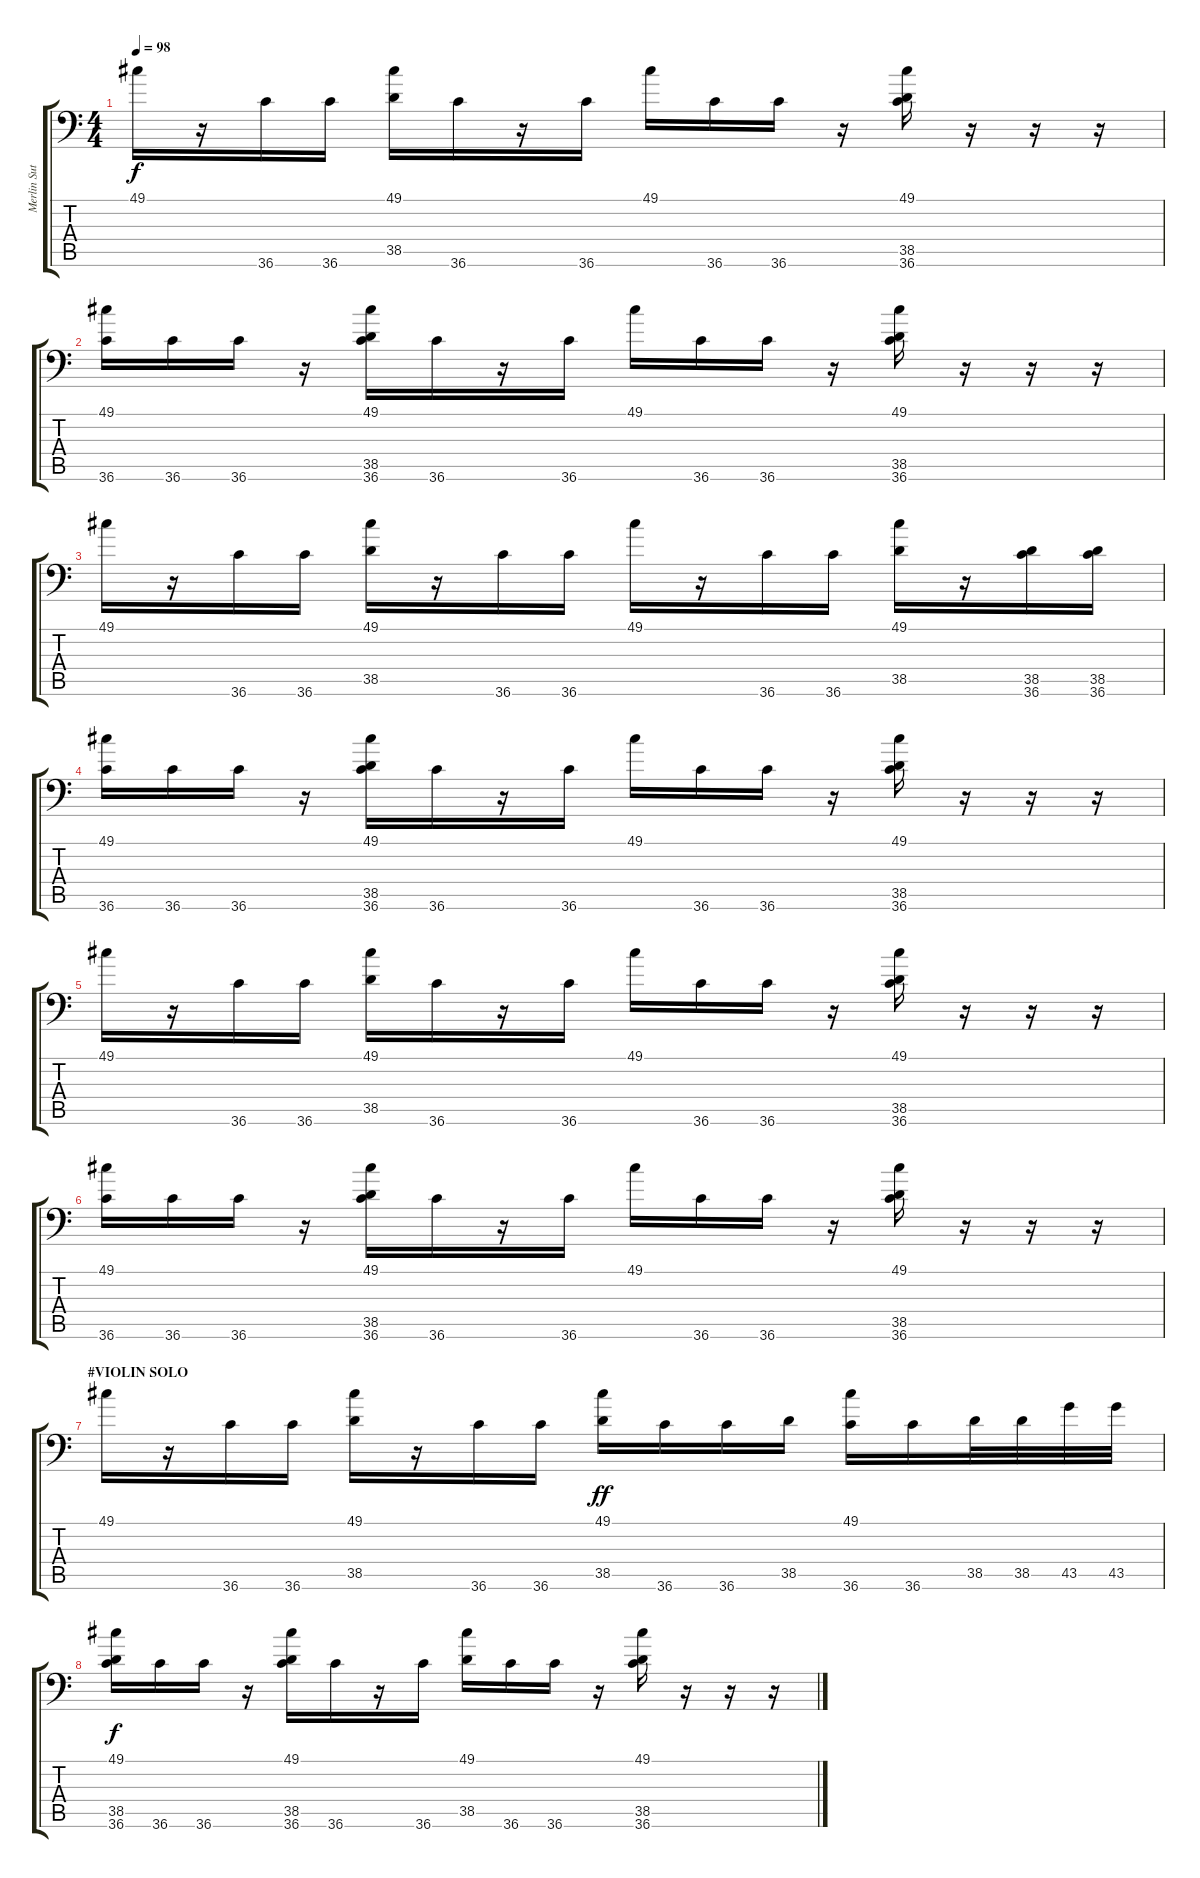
\track ("Merlin Sutter" "Merlin Sut") {instrument acousticgrandpiano}
\staff {score tabs}
\tuning (C-1 C-1 C-1 C-1 C-1 C-1) {hide}
\ts (4 4)
\tempo 98
\clef f4
\ks c
49.1.16{dy f} r.16 36.6.16 36.6.16 (49.1 38.5).16 36.6.16 r.16 36.6.16 49.1.16 36.6.16 36.6.16 r.16 (49.1 38.5 36.6).16 r.16 r.16 r.16 |
(49.1 36.6).16 36.6.16 36.6.16 r.16 (49.1 38.5 36.6).16 36.6.16 r.16 36.6.16 49.1.16 36.6.16 36.6.16 r.16 (49.1 38.5 36.6).16 r.16 r.16 r.16 |
49.1.16 r.16 36.6.16 36.6.16 (49.1 38.5).16 r.16 36.6.16 36.6.16 49.1.16 r.16 36.6.16 36.6.16 (49.1 38.5).16 r.16 (38.5 36.6).16 (38.5 36.6).16 |
(49.1 36.6).16 36.6.16 36.6.16 r.16 (49.1 38.5 36.6).16 36.6.16 r.16 36.6.16 49.1.16 36.6.16 36.6.16 r.16 (49.1 38.5 36.6).16 r.16 r.16 r.16 |
49.1.16 r.16 36.6.16 36.6.16 (49.1 38.5).16 36.6.16 r.16 36.6.16 49.1.16 36.6.16 36.6.16 r.16 (49.1 38.5 36.6).16 r.16 r.16 r.16 |
(49.1 36.6).16 36.6.16 36.6.16 r.16 (49.1 38.5 36.6).16 36.6.16 r.16 36.6.16 49.1.16 36.6.16 36.6.16 r.16 (49.1 38.5 36.6).16 r.16 r.16 r.16 |
\section ("" "#VIOLIN SOLO")
49.1.16 r.16 36.6.16 36.6.16 (49.1 38.5).16 r.16 36.6.16 36.6.16 (49.1 38.5).16{dy ff} 36.6.16 36.6.16 38.5.16 (49.1 36.6).16 36.6.16 38.5.32 38.5.32 43.5.32 43.5.32 |
(49.1 38.5 36.6).16{dy f} 36.6.16 36.6.16 r.16 (49.1 38.5 36.6).16 36.6.16 r.16 36.6.16 (49.1 38.5).16 36.6.16 36.6.16 r.16 (49.1 38.5 36.6).16 r.16 r.16 r.16
